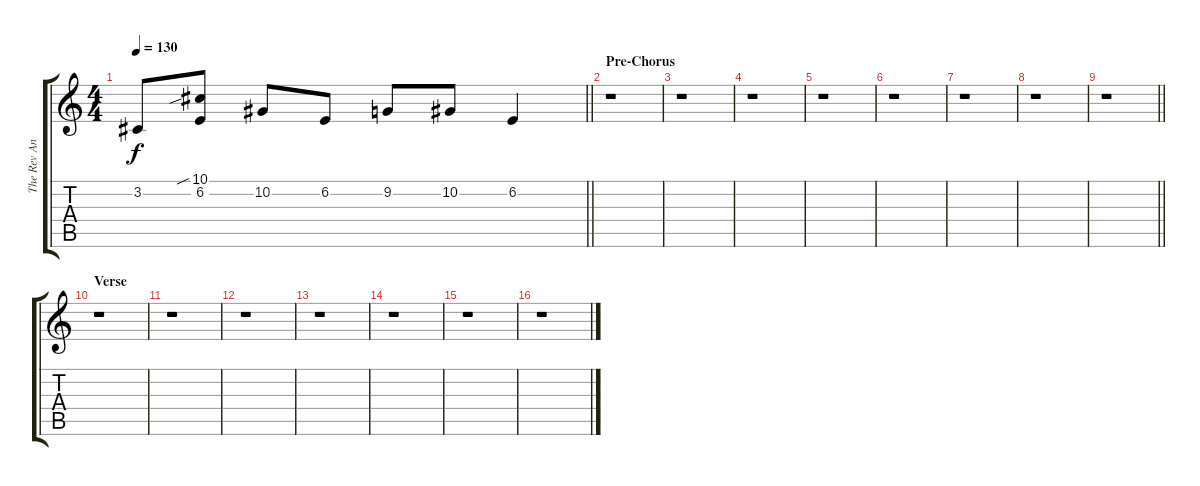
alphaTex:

\track ("The Rev And Syn ( Piano )" "The Rev An") {instrument brightacousticpiano}
\staff {score tabs}
\tuning (Eb4 Bb3 Gb3 Db3 Ab2 Db2) {hide}
\ts (4 4)
\tempo 130
\clef g2
\barLineRight lightlight
\ks c
3.2.8{dy f} (10.1{sib} 6.2).8 10.2.8 6.2.8 9.2.8 10.2.8 6.2.4 |
\section ("" "Pre-Chorus")
r.1 |
r.1 |
r.1 |
r.1 |
r.1 |
r.1 |
r.1 |
\barLineRight lightlight
r.1 |
\section ("" "Verse")
r.1 |
r.1 |
r.1 |
r.1 |
r.1 |
r.1 |
r.1
